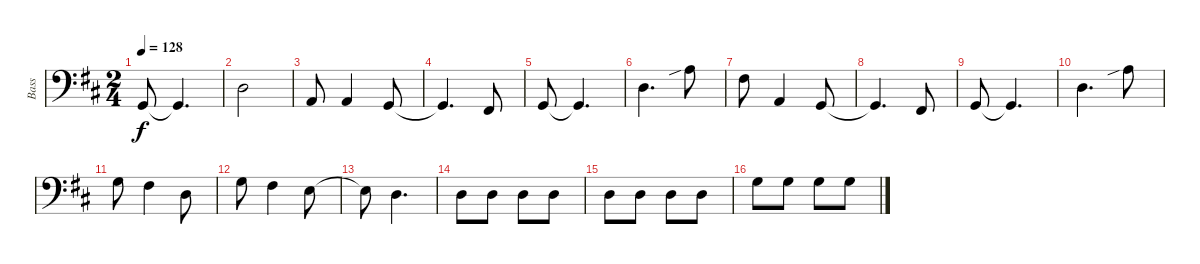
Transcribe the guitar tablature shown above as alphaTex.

\track ("Bass" "Bass") {instrument electricbasspick}
\staff {score}
\tuning (G2 D2 A1 E1) {hide}
\ts (2 4)
\tempo 128
\clef f4
\ks d
3.4.8{dy f} 3.4{t}.4{d} |
0.2.2 |
0.3.8 0.3.4 3.4.8 |
3.4{t}.4{d} 2.4.8 |
3.4.8 3.4{t}.4{d} |
0.2.4{d} 2.1{sib}.8 |
4.2.8 0.3.4 3.4.8 |
3.4{t}.4{d} 2.4.8 |
3.4.8 3.4{t}.4{d} |
0.2.4{d} 2.1{sib}.8 |
0.1.8 4.2.4 0.2.8 |
0.1.8 4.2.4 2.2.8 |
2.2{t}.8 0.2.4{d} |
0.2.8 0.2.8 0.2.8 0.2.8 |
0.2.8 0.2.8 0.2.8 0.2.8 |
0.1.8 0.1.8 0.1.8 0.1.8
